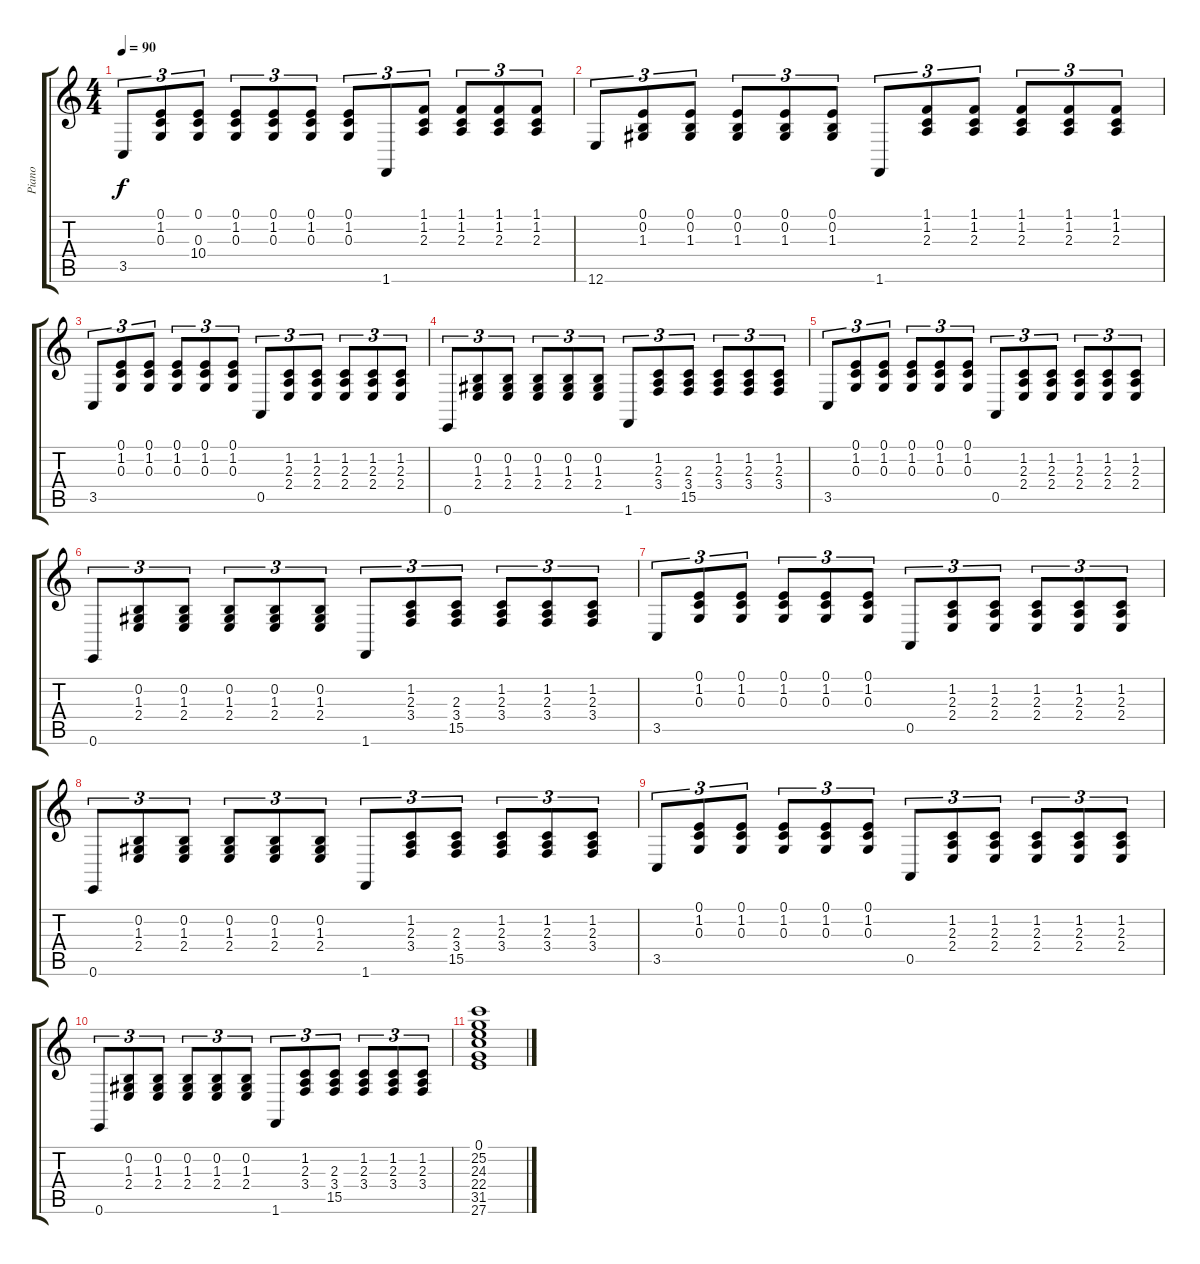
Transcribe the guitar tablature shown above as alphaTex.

\track ("Piano" "Piano") {instrument acousticgrandpiano}
\staff {score tabs}
\tuning (E4 B3 G3 D3 A2 E2) {hide}
\ts (4 4)
\tempo 90
\clef g2
\ks c
3.5.8{tu (3 2) dy f} (0.1 1.2 0.3).8{tu (3 2)} (0.1 0.3 10.4).8{tu (3 2)} (0.1 1.2 0.3).8{tu (3 2)} (0.1 1.2 0.3).8{tu (3 2)} (0.1 1.2 0.3).8{tu (3 2)} (0.1 1.2 0.3).8{tu (3 2)} 1.6.8{tu (3 2)} (1.1 1.2 2.3).8{tu (3 2)} (1.1 1.2 2.3).8{tu (3 2)} (1.1 1.2 2.3).8{tu (3 2)} (1.1 1.2 2.3).8{tu (3 2)} |
12.6.8{tu (3 2)} (0.1 0.2 1.3).8{tu (3 2)} (0.1 0.2 1.3).8{tu (3 2)} (0.1 0.2 1.3).8{tu (3 2)} (0.1 0.2 1.3).8{tu (3 2)} (0.1 0.2 1.3).8{tu (3 2)} 1.6.8{tu (3 2)} (1.1 1.2 2.3).8{tu (3 2)} (1.1 1.2 2.3).8{tu (3 2)} (1.1 1.2 2.3).8{tu (3 2)} (1.1 1.2 2.3).8{tu (3 2)} (1.1 1.2 2.3).8{tu (3 2)} |
3.5.8{tu (3 2)} (0.1 1.2 0.3).8{tu (3 2)} (0.1 1.2 0.3).8{tu (3 2)} (0.1 1.2 0.3).8{tu (3 2)} (0.1 1.2 0.3).8{tu (3 2)} (0.1 1.2 0.3).8{tu (3 2)} 0.5.8{tu (3 2)} (1.2 2.3 2.4).8{tu (3 2)} (1.2 2.3 2.4).8{tu (3 2)} (1.2 2.3 2.4).8{tu (3 2)} (1.2 2.3 2.4).8{tu (3 2)} (1.2 2.3 2.4).8{tu (3 2)} |
0.6.8{tu (3 2)} (0.2 1.3 2.4).8{tu (3 2)} (0.2 1.3 2.4).8{tu (3 2)} (0.2 1.3 2.4).8{tu (3 2)} (0.2 1.3 2.4).8{tu (3 2)} (0.2 1.3 2.4).8{tu (3 2)} 1.6.8{tu (3 2)} (1.2 2.3 3.4).8{tu (3 2)} (2.3 3.4 15.5).8{tu (3 2)} (1.2 2.3 3.4).8{tu (3 2)} (1.2 2.3 3.4).8{tu (3 2)} (1.2 2.3 3.4).8{tu (3 2)} |
3.5.8{tu (3 2)} (0.1 1.2 0.3).8{tu (3 2)} (0.1 1.2 0.3).8{tu (3 2)} (0.1 1.2 0.3).8{tu (3 2)} (0.1 1.2 0.3).8{tu (3 2)} (0.1 1.2 0.3).8{tu (3 2)} 0.5.8{tu (3 2)} (1.2 2.3 2.4).8{tu (3 2)} (1.2 2.3 2.4).8{tu (3 2)} (1.2 2.3 2.4).8{tu (3 2)} (1.2 2.3 2.4).8{tu (3 2)} (1.2 2.3 2.4).8{tu (3 2)} |
0.6.8{tu (3 2)} (0.2 1.3 2.4).8{tu (3 2)} (0.2 1.3 2.4).8{tu (3 2)} (0.2 1.3 2.4).8{tu (3 2)} (0.2 1.3 2.4).8{tu (3 2)} (0.2 1.3 2.4).8{tu (3 2)} 1.6.8{tu (3 2)} (1.2 2.3 3.4).8{tu (3 2)} (2.3 3.4 15.5).8{tu (3 2)} (1.2 2.3 3.4).8{tu (3 2)} (1.2 2.3 3.4).8{tu (3 2)} (1.2 2.3 3.4).8{tu (3 2)} |
3.5.8{tu (3 2)} (0.1 1.2 0.3).8{tu (3 2)} (0.1 1.2 0.3).8{tu (3 2)} (0.1 1.2 0.3).8{tu (3 2)} (0.1 1.2 0.3).8{tu (3 2)} (0.1 1.2 0.3).8{tu (3 2)} 0.5.8{tu (3 2)} (1.2 2.3 2.4).8{tu (3 2)} (1.2 2.3 2.4).8{tu (3 2)} (1.2 2.3 2.4).8{tu (3 2)} (1.2 2.3 2.4).8{tu (3 2)} (1.2 2.3 2.4).8{tu (3 2)} |
0.6.8{tu (3 2)} (0.2 1.3 2.4).8{tu (3 2)} (0.2 1.3 2.4).8{tu (3 2)} (0.2 1.3 2.4).8{tu (3 2)} (0.2 1.3 2.4).8{tu (3 2)} (0.2 1.3 2.4).8{tu (3 2)} 1.6.8{tu (3 2)} (1.2 2.3 3.4).8{tu (3 2)} (2.3 3.4 15.5).8{tu (3 2)} (1.2 2.3 3.4).8{tu (3 2)} (1.2 2.3 3.4).8{tu (3 2)} (1.2 2.3 3.4).8{tu (3 2)} |
3.5.8{tu (3 2)} (0.1 1.2 0.3).8{tu (3 2)} (0.1 1.2 0.3).8{tu (3 2)} (0.1 1.2 0.3).8{tu (3 2)} (0.1 1.2 0.3).8{tu (3 2)} (0.1 1.2 0.3).8{tu (3 2)} 0.5.8{tu (3 2)} (1.2 2.3 2.4).8{tu (3 2)} (1.2 2.3 2.4).8{tu (3 2)} (1.2 2.3 2.4).8{tu (3 2)} (1.2 2.3 2.4).8{tu (3 2)} (1.2 2.3 2.4).8{tu (3 2)} |
0.6.8{tu (3 2)} (0.2 1.3 2.4).8{tu (3 2)} (0.2 1.3 2.4).8{tu (3 2)} (0.2 1.3 2.4).8{tu (3 2)} (0.2 1.3 2.4).8{tu (3 2)} (0.2 1.3 2.4).8{tu (3 2)} 1.6.8{tu (3 2)} (1.2 2.3 3.4).8{tu (3 2)} (2.3 3.4 15.5).8{tu (3 2)} (1.2 2.3 3.4).8{tu (3 2)} (1.2 2.3 3.4).8{tu (3 2)} (1.2 2.3 3.4).8{tu (3 2)} |
(0.1 25.2 24.3 22.4 31.5 27.6).1
